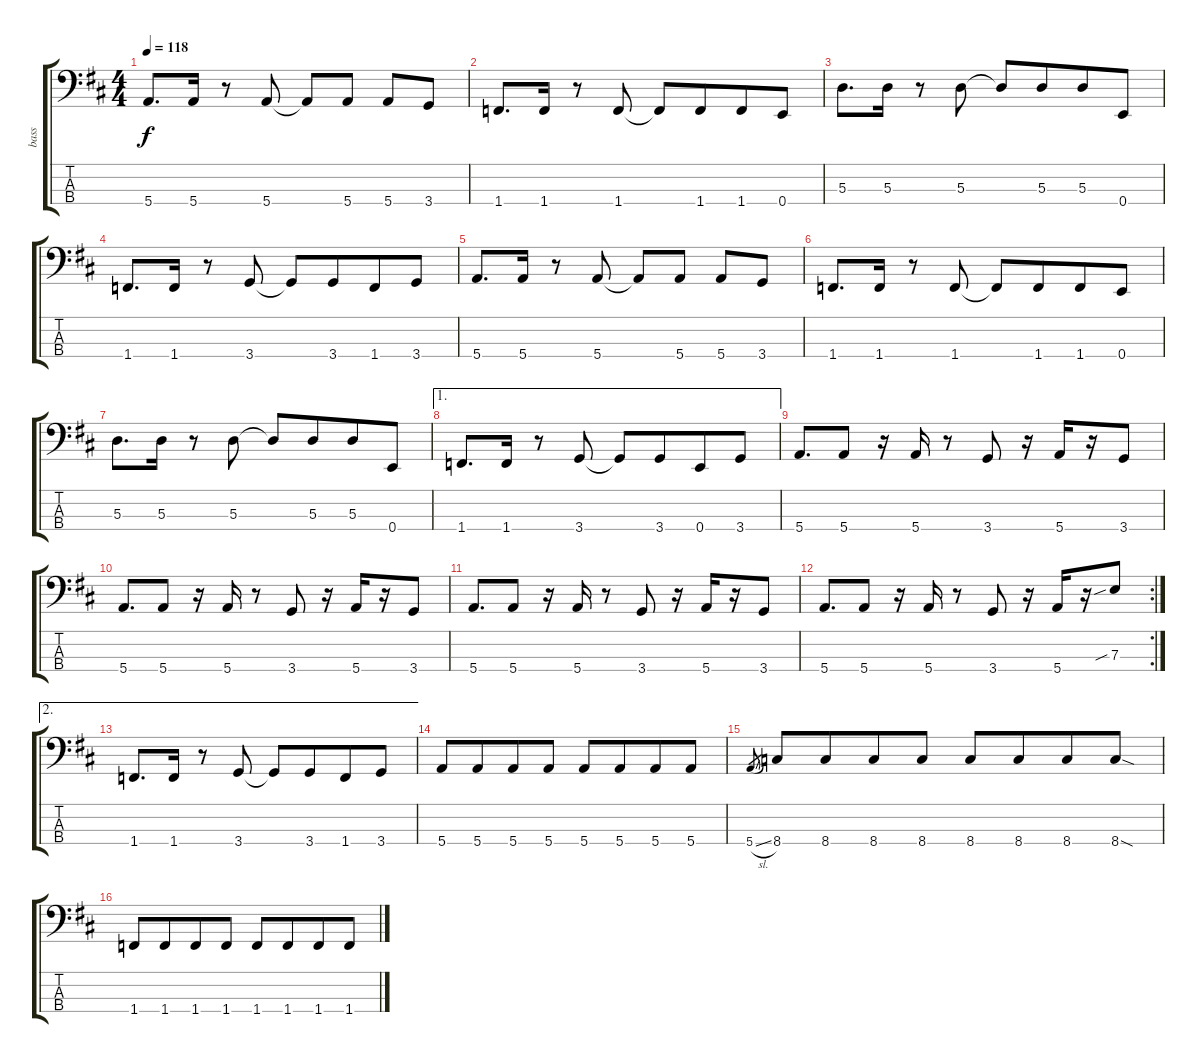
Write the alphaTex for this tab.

\track ("bass" "bass") {instrument electricbassfinger}
\staff {score tabs}
\tuning (G2 D2 A1 E1) {hide}
\ts (4 4)
\tempo 118
\clef f4
\ks d
5.4.8{d dy f} 5.4.16 r.8 5.4.8{beam split} 5.4{t}.8{beam merge} 5.4.8 5.4.8{beam merge} 3.4.8 |
1.4.8{d} 1.4.16 r.8 1.4.8 1.4{t}.8 1.4.8{beam merge} 1.4.8 0.4.8 |
5.3.8{d} 5.3.16 r.8 5.3.8 5.3{t}.8 5.3.8{beam merge} 5.3.8 0.4.8 |
1.4.8{d} 1.4.16 r.8 3.4.8 3.4{t}.8 3.4.8{beam merge} 1.4.8 3.4.8 |
5.4.8{d} 5.4.16 r.8 5.4.8{beam split} 5.4{t}.8{beam merge} 5.4.8 5.4.8{beam merge} 3.4.8 |
1.4.8{d} 1.4.16 r.8 1.4.8 1.4{t}.8 1.4.8{beam merge} 1.4.8 0.4.8 |
5.3.8{d} 5.3.16 r.8 5.3.8 5.3{t}.8 5.3.8{beam merge} 5.3.8 0.4.8 |
\ae 1
1.4.8{d} 1.4.16 r.8 3.4.8 3.4{t}.8 3.4.8{beam merge} 0.4.8 3.4.8 |
5.4.8{d} 5.4.8 r.16 5.4.16 r.8 3.4.8 r.16 5.4.16 r.16 3.4.8 |
5.4.8{d} 5.4.8 r.16 5.4.16 r.8 3.4.8 r.16 5.4.16 r.16 3.4.8 |
5.4.8{d} 5.4.8 r.16 5.4.16 r.8 3.4.8 r.16 5.4.16 r.16 3.4.8 |
\rc 2
5.4.8{d} 5.4.8 r.16 5.4.16 r.8 3.4.8 r.16 5.4.16 r.16 7.3{sib}.8 |
\ae 2
1.4.8{d} 1.4.16 r.8 3.4.8 3.4{t}.8 3.4.8{beam merge} 1.4.8 3.4.8 |
5.4.8 5.4.8{beam merge} 5.4.8 5.4.8 5.4.8 5.4.8{beam merge} 5.4.8 5.4.8 |
5.4{sl}.8{gr beam split} 8.4.8{beam merge} 8.4.8{beam merge} 8.4.8{beam merge} 8.4.8{beam split} 8.4.8{beam merge} 8.4.8{beam merge} 8.4.8 8.4{sod}.8 |
1.4.8 1.4.8{beam merge} 1.4.8 1.4.8 1.4.8 1.4.8{beam merge} 1.4.8 1.4.8
